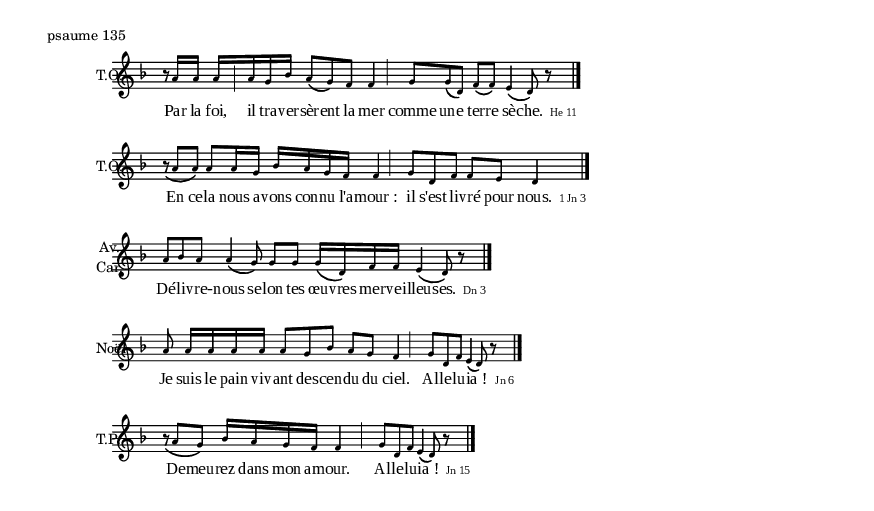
\version "2.12.0"
 \include "definitions.ly"
 \markup {psaume  135}

\relative a' { 
	\new Staff {
		\cadenzaOn
		\key f \major
		\set Staff.instrumentName = \markup{ \center-column { T.O. } }
		r8  a16[ a]
		a16[ \cesurebasse \pespace a g bes]
		\times 2/3 { a8[\( g\) f] } f4 \cesure  \pespace
		\times 2/3 { g8[ g\( d]\) }
		f8[\( f\)]
		e4\( d8\) r8
		\endBar
	}

	\addlyrics {
		Par la foi, il tra -- ver -- sèr -- ent la mer comme un -- e ter -- re sè -- che.
 		\markup { \citation #"He 11" } }
	
	
}

\relative a' { 
	\new Staff {
		\cadenzaOn
		\key f \major
		\set Staff.instrumentName = \markup{ \center-column { T.O. } }
		
		\times 2/3 { r8_\( a[  a\)] } a[ a16 g] bes[ a g f] f4
		\cesure  \pespace \times 2/3 {g8[ d f]} f[ e] d4
		\endBar
	}

	\addlyrics {
		En ce -- la nous a -- vons con -- nu l'a -- "mour :" il s'est li -- vré pour nous.
 		\markup { \citation #"1 Jn 3" } }
	
	
}
\relative a' { 
	\new Staff {
		\cadenzaOn
		\key f \major
		\set Staff.instrumentName = \markup{ \center-column { Av. Car. } }
		
		\times 2/3 {a8[ bes a]} 
		\times 2/3 {a4\(  g8\) } 
		g[ g] g16[\( d\) f f] e4\( d8\) r
		\endBar
	}

	\addlyrics {
		Dé -- li -- vre- -- nous se -- lon tes œu -- vres mer -- vei -- lleu -- ses.
 		\markup { \citation #"Dn 3" } }
	
	
}
\relative a' { 
	\new Staff {
		\cadenzaOn
		\key f \major
		\set Staff.instrumentName = \markup{ \center-column { Noël } }
		a8
		a16[ a a a]
		\times 2/3 { a8[ g bes] }
		a8[ g]
		f4 \cesure  \pespace
		\times 2/3 {g8[ d f]}
		e4\( d8\) r8
		
		\endBar
	}

	\addlyrics {
		Je suis le pain viv -- ant des -- cen -- du du ciel. Al -- le -- lu -- "ia !" _
 		\markup { \citation #"Jn 6" } }
	
	
}

\relative a' { 
	\new Staff {
		\cadenzaOn
		\key f \major
		\set Staff.instrumentName = \markup{ \center-column { T.P. } }
		\times 2/3 { r8_\( a[ g]\) }
		bes16[ a g f] f4
		\pespace \cesure  \pespace
		\times 2/3 {g8[ d f]}
		e4\( d8\) r8
		\endBar
	}

	\addlyrics {
		De -- meu -- rez dans mon am -- our. Al -- le -- lu -- "ia !" _ 
 		\markup { \citation #"Jn 15" } }
	
	
}
